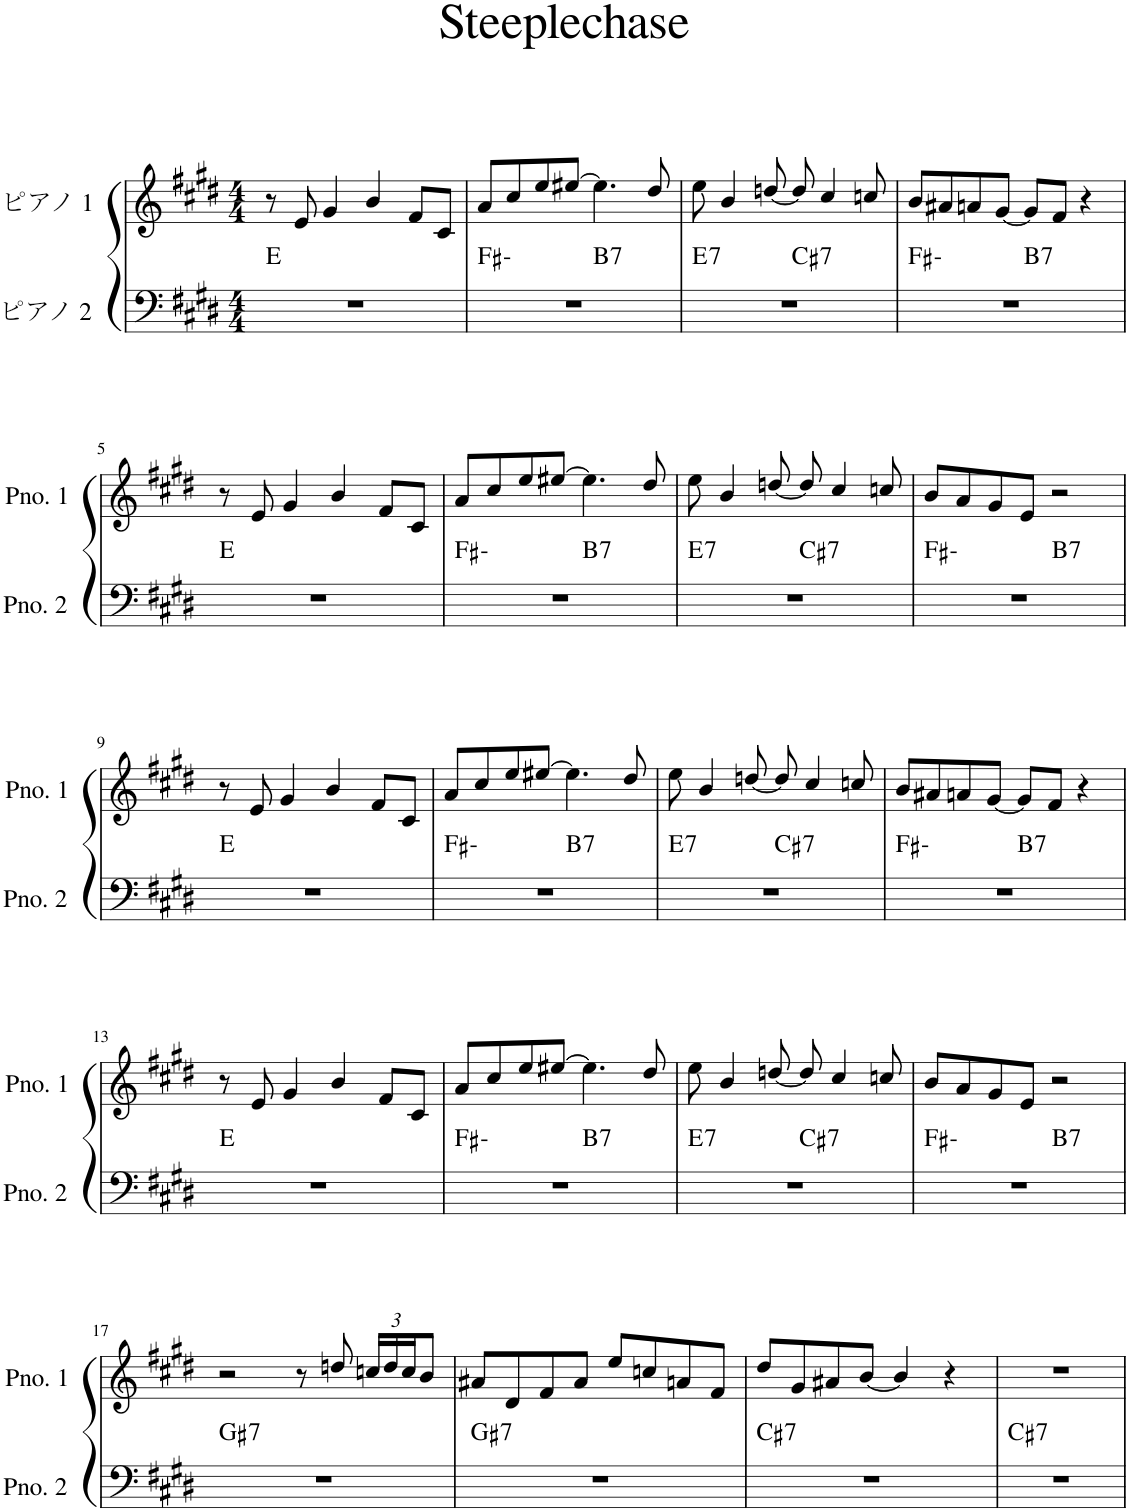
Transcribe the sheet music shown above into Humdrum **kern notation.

**kern	**harte	**kern
*part2	*part2	*part1
*staff2	*	*staff1
*I"ピアノ 2	*	*I"ピアノ 1
*clefF4	*	*clefG2
*k[f#c#g#d#]	*	*k[f#c#g#d#]
*M4/4	*	*M4/4
=1	=1	=1
1r	E:maj	8r
.	.	8e/
.	.	4g#/
.	.	4b/
.	.	8f#/L
.	.	8c#/J
=2	=2	=2
*^	*	*
1r	2ryy	F#:min	8a/L
.	.	.	8cc#/
.	.	.	8ee/
.	.	.	[8ee#X/J
!	!	!LO:H:kt=7	!
.	2ryy	B:7	4.ee#\]
.	.	.	8dd#/
=3	=3	=3	=3
!	!	!LO:H:kt=7	!
1r	2ryy	E:7	8ee\
.	.	.	4b/
.	.	.	[8ddn/
!	!	!LO:H:kt=7	!
.	2ryy	C#:7	8dd/]
.	.	.	4cc#/
.	.	.	8ccn/
=4	=4	=4	=4
1r	2ryy	F#:min	8b/L
.	.	.	8a#X/
.	.	.	8an/
.	.	.	[8g#/J
!	!	!LO:H:kt=7	!
.	2ryy	B:7	8g#/L]
.	.	.	8f#/J
.	.	.	4r
*v	*v	*	*
!!LO:LB:g=z
=5	=5	=5
1r	E:maj	8r
.	.	8e/
.	.	4g#/
.	.	4b/
.	.	8f#/L
.	.	8c#/J
=6	=6	=6
*^	*	*
1r	2ryy	F#:min	8a/L
.	.	.	8cc#/
.	.	.	8ee/
.	.	.	[8ee#X/J
!	!	!LO:H:kt=7	!
.	2ryy	B:7	4.ee#\]
.	.	.	8dd#/
=7	=7	=7	=7
!	!	!LO:H:kt=7	!
1r	2ryy	E:7	8ee\
.	.	.	4b/
.	.	.	[8ddn/
!	!	!LO:H:kt=7	!
.	2ryy	C#:7	8dd/]
.	.	.	4cc#/
.	.	.	8ccn/
=8	=8	=8	=8
1r	2ryy	F#:min	8b/L
.	.	.	8a/
.	.	.	8g#/
.	.	.	8e/J
!	!	!LO:H:kt=7	!
.	2ryy	B:7	2r
*v	*v	*	*
!!LO:LB:g=z
=9	=9	=9
1r	E:maj	8r
.	.	8e/
.	.	4g#/
.	.	4b/
.	.	8f#/L
.	.	8c#/J
=10	=10	=10
*^	*	*
1r	2ryy	F#:min	8a/L
.	.	.	8cc#/
.	.	.	8ee/
.	.	.	[8ee#X/J
!	!	!LO:H:kt=7	!
.	2ryy	B:7	4.ee#\]
.	.	.	8dd#/
=11	=11	=11	=11
!	!	!LO:H:kt=7	!
1r	2ryy	E:7	8ee\
.	.	.	4b/
.	.	.	[8ddn/
!	!	!LO:H:kt=7	!
.	2ryy	C#:7	8dd/]
.	.	.	4cc#/
.	.	.	8ccn/
=12	=12	=12	=12
1r	2ryy	F#:min	8b/L
.	.	.	8a#X/
.	.	.	8an/
.	.	.	[8g#/J
!	!	!LO:H:kt=7	!
.	2ryy	B:7	8g#/L]
.	.	.	8f#/J
.	.	.	4r
*v	*v	*	*
!!LO:LB:g=z
=13	=13	=13
1r	E:maj	8r
.	.	8e/
.	.	4g#/
.	.	4b/
.	.	8f#/L
.	.	8c#/J
=14	=14	=14
*^	*	*
1r	2ryy	F#:min	8a/L
.	.	.	8cc#/
.	.	.	8ee/
.	.	.	[8ee#X/J
!	!	!LO:H:kt=7	!
.	2ryy	B:7	4.ee#\]
.	.	.	8dd#/
=15	=15	=15	=15
!	!	!LO:H:kt=7	!
1r	2ryy	E:7	8ee\
.	.	.	4b/
.	.	.	[8ddn/
!	!	!LO:H:kt=7	!
.	2ryy	C#:7	8dd/]
.	.	.	4cc#/
.	.	.	8ccn/
=16	=16	=16	=16
1r	2ryy	F#:min	8b/L
.	.	.	8a/
.	.	.	8g#/
.	.	.	8e/J
!	!	!LO:H:kt=7	!
.	2ryy	B:7	2r
!!LO:LB:g=z
=17	=17	=17	=17
!	!	!LO:H:kt=7	!
*v	*v	*	*
1r	G#:7	2r
.	.	8r
.	.	8ddn/
*	*	*Xbrackettup
.	.	24ccn/LL
.	.	24dd/
.	.	24cc/J
.	.	8b/J
=18	=18	=18
!	!LO:H:kt=7	!
1r	G#:7	8a#X/L
.	.	8d#/
.	.	8f#/
.	.	8a#/J
.	.	8ee/L
.	.	8ccn/
.	.	8an/
.	.	8f#/J
=19	=19	=19
!	!LO:H:kt=7	!
1r	C#:7	8dd#/L
.	.	8g#/
.	.	8a#X/
.	.	[8b/J
.	.	4b/]
.	.	4r
=20	=20	=20
!	!LO:H:kt=7	!
1r	C#:7	1r
=	=	=
*-	*-	*-
